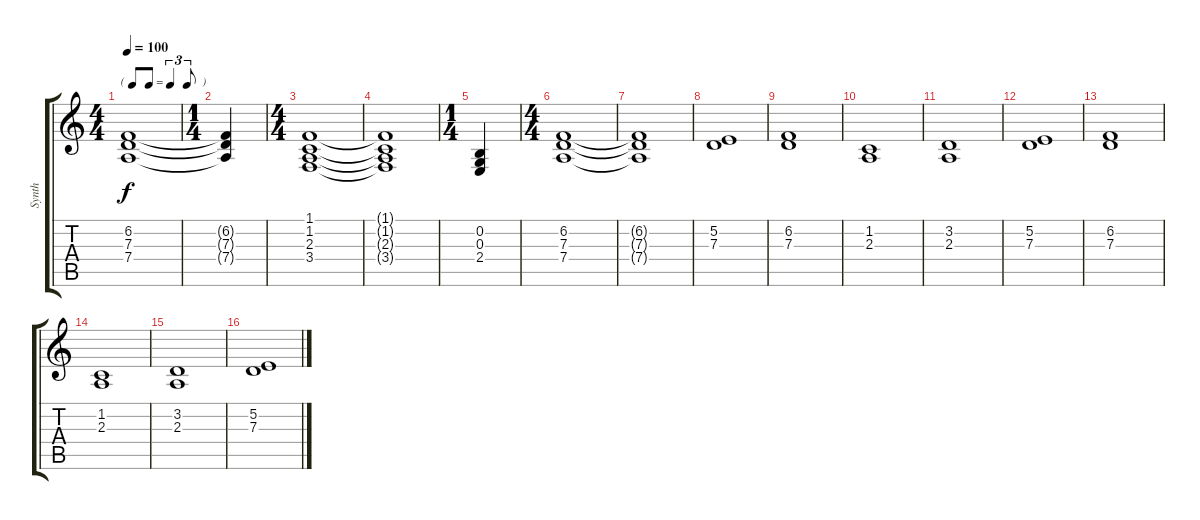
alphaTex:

\track ("Synth" "Synth") {instrument choiraahs}
\staff {score tabs}
\tuning (E4 B3 G3 D3 A2 D2) {hide}
\ts (4 4)
\tf triplet8th
\tempo 100
\clef g2
\ks c
(6.2{t} 7.3{t} 7.4{t}).1{dy f} |
\ts (1 4)
(6.2{t} 7.3{t} 7.4{t}).4 |
\ts (4 4)
(1.1 1.2 2.3 3.4).1 |
(1.1{t} 1.2{t} 2.3{t} 3.4{t}).1 |
\ts (1 4)
(0.2 0.3 2.4).4 |
\ts (4 4)
(6.2 7.3 7.4).1 |
(6.2{t} 7.3{t} 7.4{t}).1 |
(5.2 7.3).1 |
(6.2 7.3).1 |
(1.2 2.3).1 |
(3.2 2.3).1 |
(5.2 7.3).1 |
(6.2 7.3).1 |
(1.2 2.3).1 |
(3.2 2.3).1 |
(5.2 7.3).1
